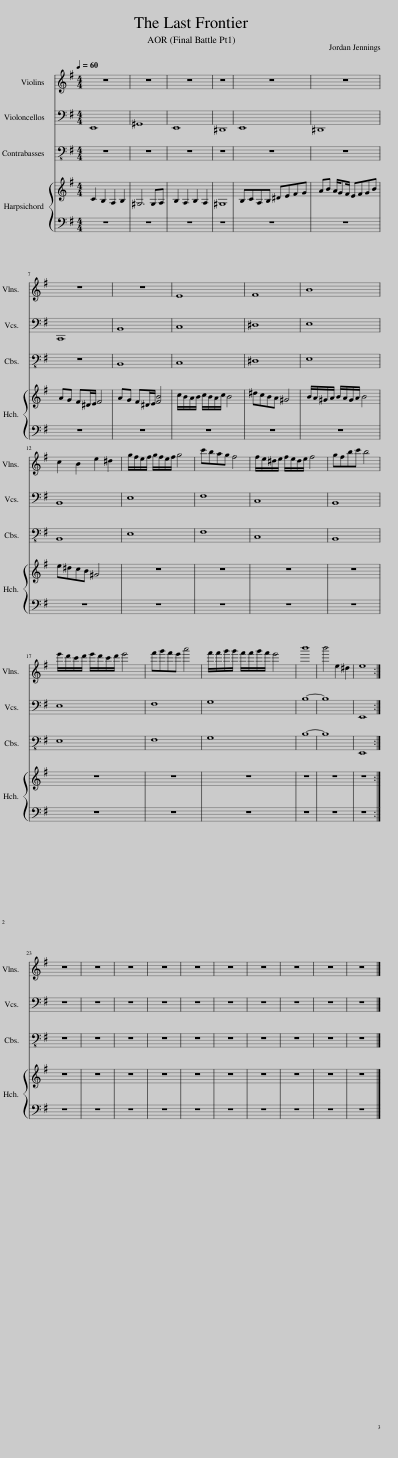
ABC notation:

X:1
%%score 1 2 3 4
L:1/8
Q:1/4=60
M:4/4
I:linebreak $
K:G
V:1 treble
V:2 bass
V:3 bass-8
V:4 treble
V:1
 z8 | z8 | z8 | z8 | z8 | %5
 z8 |$ z8 | z8 | E8 | F8 | %10
 B8 |$ c2 B2 e2 ^d2 | g/f/e/f/ g/f/e/f/ g4 | c'bag f4 | f/e/^d/e/ f/e/d/e/ f4 | %15
 gfbc' b4 |$ e'/d'/c'/d'/ e'/d'/c'/d'/ e'4 | f'g'f'e' a'4 | f'/f'/g'/g'/ f'/f'/g'/f'/ e'4 | b'8 | %20
 b'4 e2 ^d2 | e8 :|$ z8 | z8 | z8 | %25
 z8 | z8 | z8 | z8 | z8 | %30
 z8 | z8 |] %32
V:2
 E,,8 | ^G,,8 | E,,8 | ^D,,8 | E,,8 | %5
 ^D,,8 |$ C,,8 | B,,8 | C,8 | ^D,8 | %10
 E,8 |$ B,,8 | E,8 | F,8 | C,8 | %15
 B,,8 |$ E,8 | F,8 | G,8 | B,8- | %20
 B,8 | E,,8 :|$ z8 | z8 | z8 | %25
 z8 | z8 | z8 | z8 | z8 | %30
 z8 | z8 |] %32
V:3
 z8 | z8 | z8 | z8 | z8 | %5
 z8 |$ z8 | B,,8 | C,8 | ^D,8 | %10
 E,8 |$ B,,8 | E,8 | F,8 | C,8 | %15
 B,,8 |$ E,8 | F,8 | G,8 | B,8- | %20
 B,8 | E,,8 :|$ z8 | z8 | z8 | %25
 z8 | z8 | z8 | z8 | z8 | %30
 z8 | z8 |] %32
V:4
 C2 B,2 A,2 B,2 | ^G,6 G,A, | B,2 A,2 B,2 A,2 | ^G,8 | B,CA,B, ^DEFG | %5
 AB A/GF/ EFGB |$ AG F^D/E/ F4 | AG F^D/E/ [FB]4 | c/B/A/B/ c/B/A/c/ B4 | ^dcBA ^G4 | %10
 B/A/^G/A/ B/A/G/A/ B4 |$ e^dcB ^G4 | z8 | z8 | z8 | %15
 z8 |$ z8 | z8 | z8 | z8 | %20
 z8 | z8 :|$ z8 | z8 | z8 | %25
 z8 | z8 | z8 | z8 | z8 | %30
 z8 | z8 |] %32
